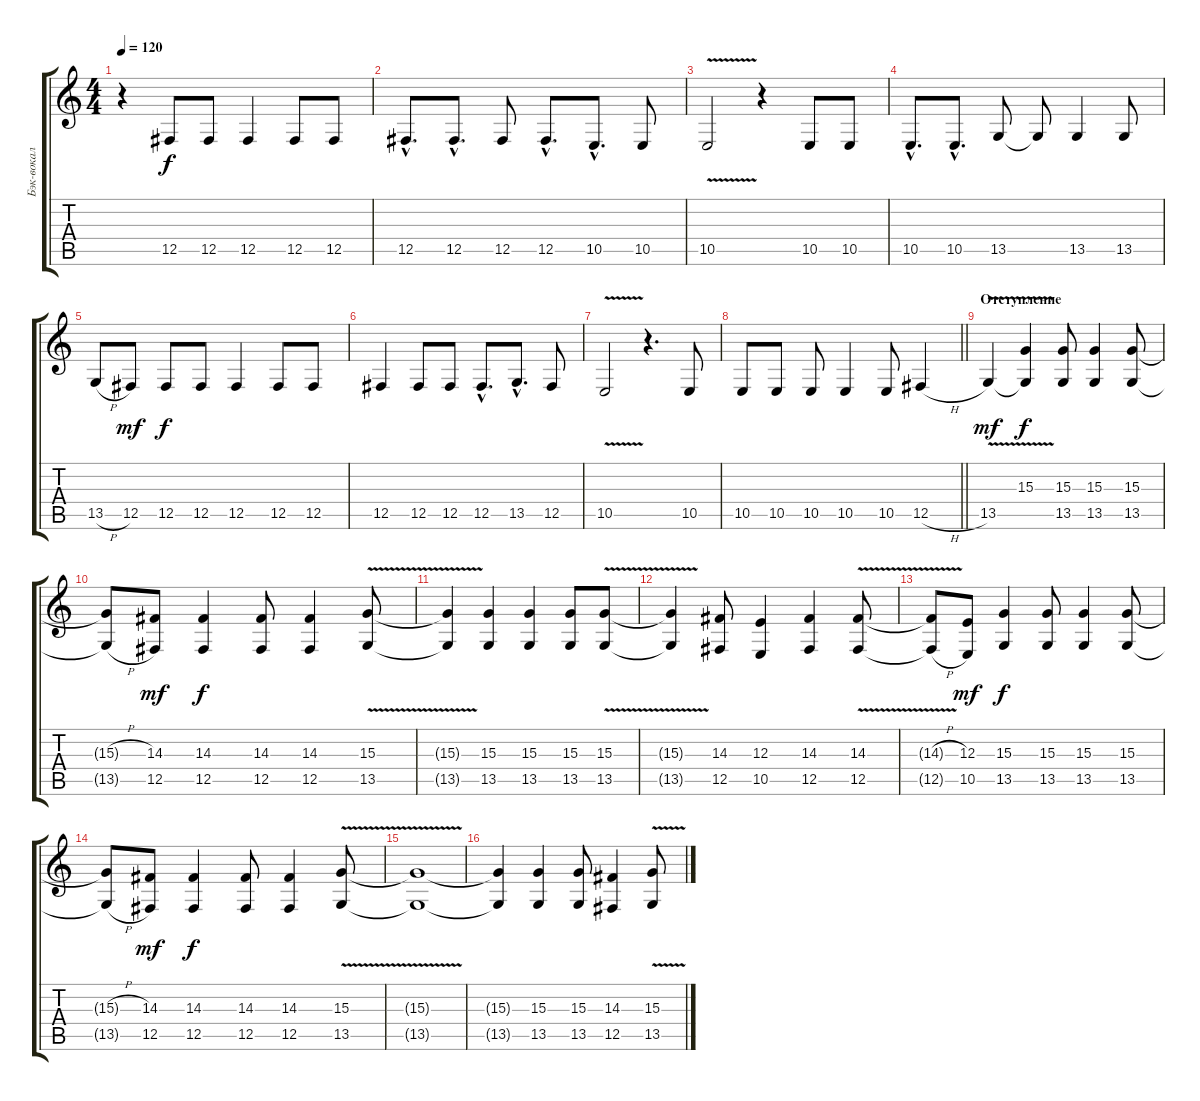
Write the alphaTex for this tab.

\track ("Бэк-вокал" "Бэк-вокал") {instrument fx7echoes}
\staff {score tabs}
\tuning (Db4 Ab3 E3 B2 Gb2 B1) {hide}
\ts (4 4)
\tempo 120
\clef g2
\ks c
r.4{dy mf} 12.5.8{dy f} 12.5.8 12.5.4 12.5.8 12.5.8 |
12.5{hac}.8{d} 12.5{hac}.8{d} 12.5.8 12.5{hac}.8{d} 10.5{hac}.8{d} 10.5.8 |
10.5{v}.2 r.4 10.5.8 10.5.8 |
10.5{hac}.8{d} 10.5{hac}.8{d} 13.5.8 13.5{t}.8 13.5.4 13.5.8 |
13.5{h}.8 12.5.8{dy mf} 12.5.8{dy f} 12.5.8 12.5.4 12.5.8 12.5.8 |
12.5.4 12.5.8 12.5.8 12.5{hac}.8{d} 13.5{hac}.8{d} 12.5.8 |
10.5{v}.2 r.4{d} 10.5.8 |
\barLineRight lightlight
10.5.8 10.5.8 10.5.8 10.5.4 10.5.8 12.5{h}.4 |
\section ("" "Отступление")
13.5{v}.4{dy mf} (15.3 13.5{t}).4{dy f volume 14 instrument oboe} (15.3 13.5).8 (15.3 13.5).4 (15.3 13.5).8 |
(15.3{h t} 13.5{h t}).8 (14.3 12.5).8{dy mf} (14.3 12.5).4{dy f} (14.3 12.5).8 (14.3 12.5).4 (15.3{v} 13.5{v}).8 |
(15.3{t} 13.5{t}).4 (15.3 13.5).4 (15.3 13.5).4 (15.3 13.5).8 (15.3{v} 13.5{v}).8 |
(15.3{t} 13.5{t}).4 (14.3 12.5).8 (12.3 10.5).4 (14.3 12.5).4 (14.3{v} 12.5{v}).8 |
(14.3{h t} 12.5{h t}).8 (12.3 10.5).8{dy mf} (15.3 13.5).4{dy f} (15.3 13.5).8 (15.3 13.5).4 (15.3 13.5).8 |
(15.3{h t} 13.5{h t}).8 (14.3 12.5).8{dy mf} (14.3 12.5).4{dy f} (14.3 12.5).8 (14.3 12.5).4 (15.3{v} 13.5{v}).8 |
(15.3{t} 13.5{t}).1 |
(15.3{t} 13.5{t}).4 (15.3 13.5).4 (15.3 13.5).8 (14.3 12.5).4 (15.3{v} 13.5{v}).8
